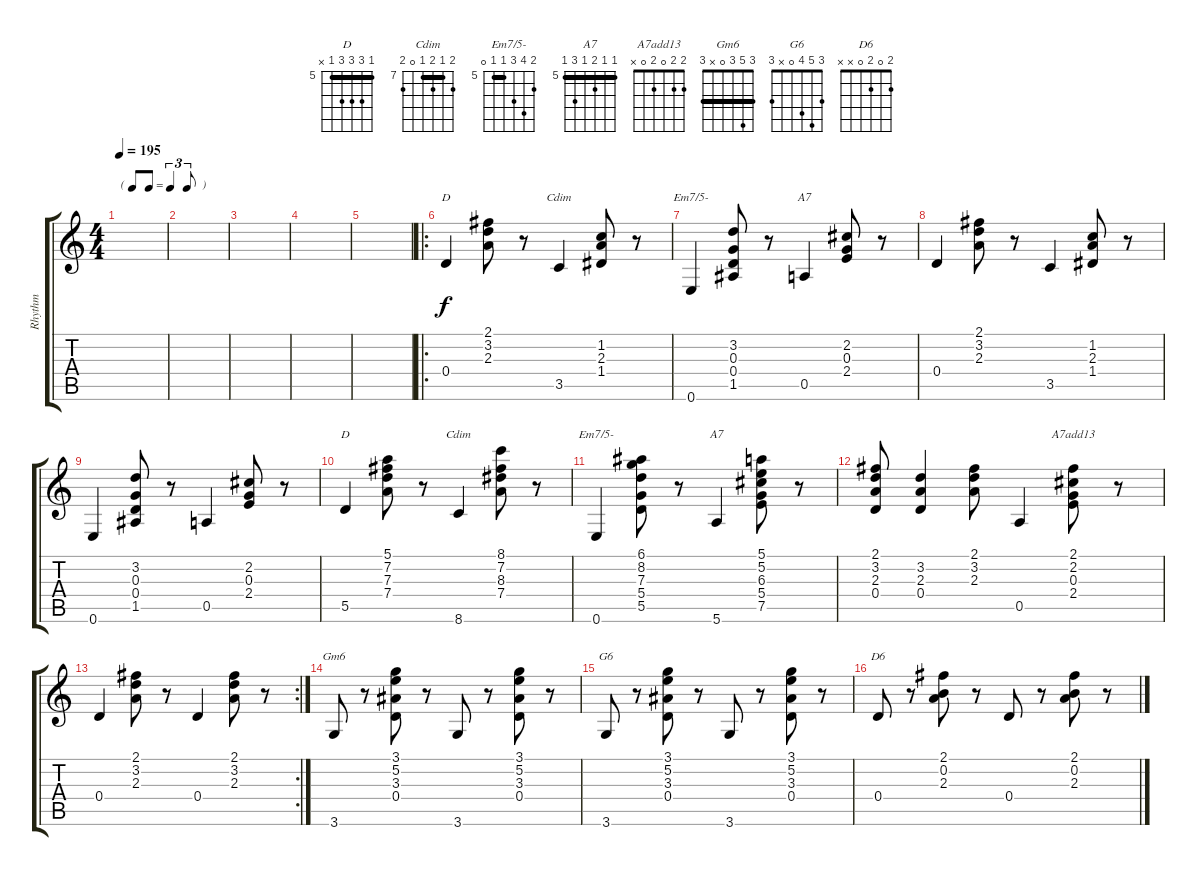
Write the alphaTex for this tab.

\track ("Rhythm" "Rhythm") {instrument acousticguitarnylon}
\staff {score tabs}
\tuning (E4 B3 G3 D3 A2 E2) {hide}
\chord ("D" 2 3 2 0 x x)
\chord ("Cdim" 2 1 2 1 3 x) {barre 1}
\chord ("Em7/5-" 0 3 0 0 1 0)
\chord ("A7" x 2 0 2 0 x)
\chord ("D" 5 7 7 7 5 x) {firstfret 5 barre 5}
\chord ("Cdim" 8 7 8 7 0 8) {firstfret 7 barre 7}
\chord ("Em7/5-" 6 8 7 5 5 0) {firstfret 5 barre 5}
\chord ("A7" 5 5 6 5 7 5) {firstfret 5 barre 5}
\chord ("A7add13" 2 2 0 2 0 x)
\chord ("Gm6" 3 5 3 0 x 3) {barre 3}
\chord ("G6" 3 5 4 0 x 3)
\chord ("D6" 2 0 2 0 x x)
\ts (4 4)
\tf triplet8th
\tempo 195
\clef g2
\ks c
|
|
|
|
|
\ro
0.4.4{ch "D"} (2.1 3.2 2.3).8 r.8 3.5.4{ch "Cdim"} (1.2 2.3 1.4).8 r.8 |
0.6.4{ch "Em7/5-"} (3.2 0.3 0.4 1.5).8 r.8 0.5.4{ch "A7"} (2.2 0.3 2.4).8 r.8 |
0.4.4 (2.1 3.2 2.3).8 r.8 3.5.4 (1.2 2.3 1.4).8 r.8 |
0.6.4 (3.2 0.3 0.4 1.5).8 r.8 0.5.4 (2.2 0.3 2.4).8 r.8 |
5.5.4{ch "D"} (5.1 7.2 7.3 7.4).8 r.8 8.6.4{ch "Cdim"} (8.1 7.2 8.3 7.4).8 r.8 |
0.6.4{ch "Em7/5-"} (6.1 8.2 7.3 5.4 5.5).8 r.8 5.6.4{ch "A7"} (5.1 5.2 6.3 5.4 7.5).8 r.8 |
(2.1 3.2 2.3 0.4).8 (3.2 2.3 0.4).4 (2.1 3.2 2.3).8 0.5.4 (2.1 2.2 0.3 2.4).8{ch "A7add13"} r.8 |
\rc 2
0.4.4 (2.1 3.2 2.3).8 r.8 0.4.4 (2.1 3.2 2.3).8 r.8 |
3.6.8{ch "Gm6"} r.8 (3.1 5.2 3.3 0.4).8 r.8 3.6.8 r.8 (3.1 5.2 3.3 0.4).8 r.8 |
3.6.8{ch "G6"} r.8 (3.1 5.2 3.3 0.4).8 r.8 3.6.8 r.8 (3.1 5.2 3.3 0.4).8 r.8 |
0.4.8{ch "D6"} r.8 (2.1 0.2 2.3).8 r.8 0.4.8 r.8 (2.1 0.2 2.3).8 r.8
